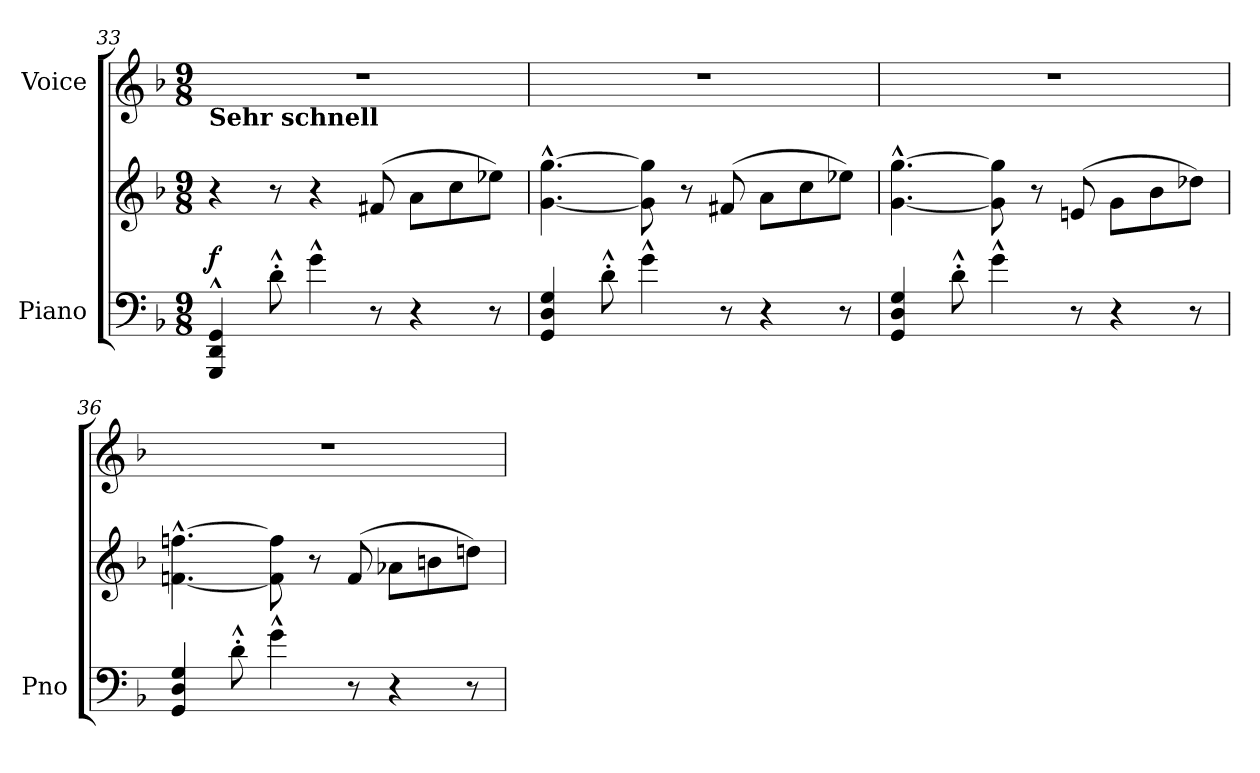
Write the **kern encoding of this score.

**kern	**kern	**dynam	**kern
*part2	*part2	*part2	*part1
*staff3	*staff2	*staff2/3	*staff1
*I"Piano	*	*	*I"Voice
*I'Pno	*	*	*
*clefF4	*clefG2	*	*clefG2
*k[b-]	*k[b-]	*	*k[b-]
*M9/8	*M9/8	*	*M9/8
=33	=33	=33	=33
!	!	!	!LO:TX:b:B:t=Sehr schnell
!	!	!LO:DY:a=2	!
4GGG/^^ 4DD/^^ 4GG/^^	4r	f	8%9r
8d'^^\	8r	.	.
4g^^\	4r	.	.
8r	(8f#X/	.	.
4r	8a\L	.	.
.	8cc\	.	.
8r	8ee-X\J)	.	.
=34	=34	=34	=34
4GG/ 4D/ 4G/	[4.g\^^ [4.gg\^^	.	8%9r
8d'^^\	.	.	.
4g^^\	8g\] 8gg\]	.	.
.	8r	.	.
8r	(8f#X/	.	.
4r	8a\L	.	.
.	8cc\	.	.
8r	8ee-X\J)	.	.
=35	=35	=35	=35
4GG/ 4D/ 4G/	[4.g\^^ [4.gg\^^	.	8%9r
8d'^^\	.	.	.
4g^^\	8g\] 8gg\]	.	.
.	8r	.	.
8r	(8en/	.	.
4r	8g\L	.	.
.	8b-\	.	.
8r	8dd-X\J)	.	.
=36	=36	=36	=36
4GG/ 4D/ 4G/	[4.fn\^^ [4.ffn\^^	.	8%9r
8d'^^\	.	.	.
4g^^\	8f\] 8ff\]	.	.
.	8r	.	.
8r	(8f/	.	.
4r	8a-X\L	.	.
.	8bn\	.	.
8r	8ddn\J)	.	.
=	=	=	=
*-	*-	*-	*-
